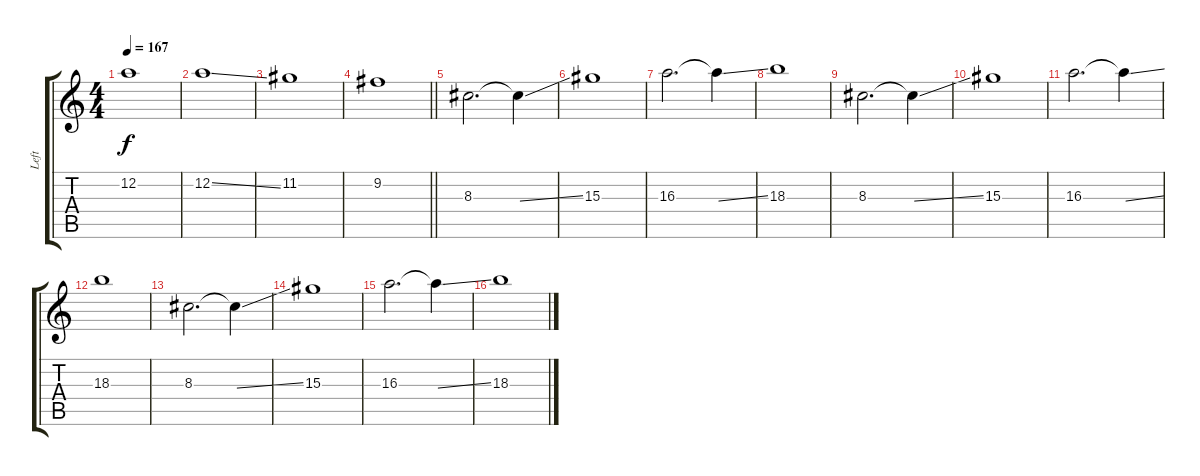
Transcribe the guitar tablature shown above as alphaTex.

\track ("Left" "Left") {instrument distortionguitar}
\staff {score tabs}
\tuning (D4 A3 F3 C3 G2 C2) {hide}
\ts (4 4)
\tempo 167
\clef g2
\ks c
12.2.1{dy f} |
12.2{ss}.1 |
11.2.1 |
\barLineRight lightlight
9.2.1 |
8.3.2{d} 8.3{ss t}.4 |
15.3.1 |
16.3.2{d} 16.3{ss t}.4 |
18.3.1 |
8.3.2{d} 8.3{ss t}.4 |
15.3.1 |
16.3.2{d} 16.3{ss t}.4 |
18.3.1 |
8.3.2{d} 8.3{ss t}.4 |
15.3.1 |
16.3.2{d} 16.3{ss t}.4 |
18.3.1
